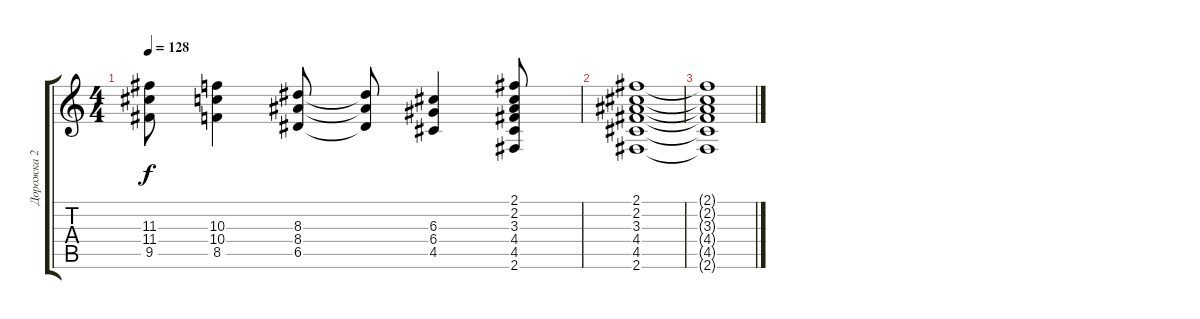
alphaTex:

\track ("Дорожка 2" "Дорожка 2") {instrument distortionguitar}
\staff {score tabs}
\tuning (E4 B3 G3 D3 A2 E2) {hide}
\ts (4 4)
\tempo 128
\clef g2
\ks c
(11.3 11.4 9.5).8{dy f} (10.3 10.4 8.5).4 (8.3 8.4 6.5).8 (8.3{t} 8.4{t} 6.5{t}).8 (6.3 6.4 4.5).4 (2.1 2.2 3.3 4.4 4.5 2.6).8 |
(2.1 2.2 3.3 4.4 4.5 2.6).1 |
(2.1{t} 2.2{t} 3.3{t} 4.4{t} 4.5{t} 2.6{t}).1
